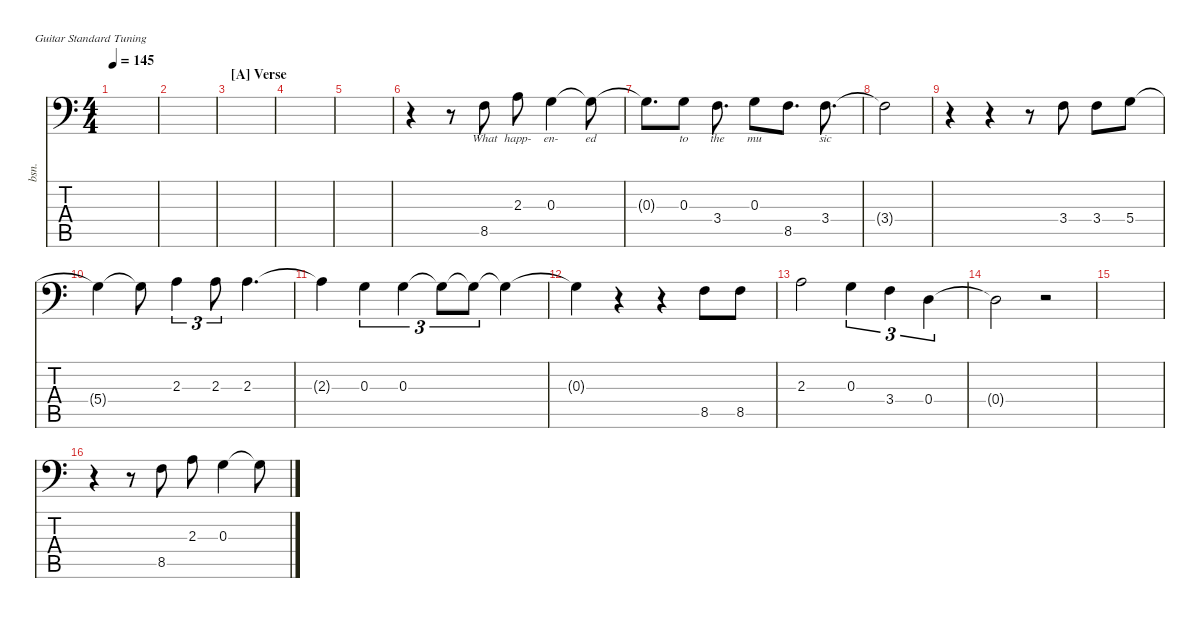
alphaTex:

\defaultSystemsLayout 4
\hideDynamics
\bracketExtendMode nobrackets
\otherSystemsTrackNameOrientation horizontal
\track ("Bassoon" "bsn.") {instrument bassoon}
\staff {score tabs}
\tuning (E4 B3 G3 D3 A2 E2)
\ts (4 4)
\tempo 145
\clef f4
\ks c
|
|
\section ("A" "Verse")
|
|
|
r.4{beam Down} r.8{beam Down} 8.5.8{lyrics (0 "What") lyrics (1 "") lyrics (2 "") lyrics (3 "") lyrics (4 "") beam Down} 2.3.8{lyrics (0 "happ-") lyrics (1 "") lyrics (2 "") lyrics (3 "") lyrics (4 "") beam Down} 0.3.4{lyrics (0 "en-") lyrics (1 "") lyrics (2 "") lyrics (3 "") lyrics (4 "") beam Down} 0.3{t}.8{lyrics (0 "ed") lyrics (1 "") lyrics (2 "") lyrics (3 "") lyrics (4 "") beam Down} |
0.3{t}.8{d beam Down} 0.3.8{lyrics (0 "to") lyrics (1 "") lyrics (2 "") lyrics (3 "") lyrics (4 "") beam Down} 3.4.8{d lyrics (0 "the") lyrics (1 "") lyrics (2 "") lyrics (3 "") lyrics (4 "") beam Down} 0.3.8{lyrics (0 "mu") lyrics (1 "") lyrics (2 "") lyrics (3 "") lyrics (4 "") beam Down} 8.5.8{d beam Down} 3.4.8{d lyrics (0 "sic") lyrics (1 "") lyrics (2 "") lyrics (3 "") lyrics (4 "") beam Down} |
3.4{t}.2{beam Down} |
r.4{beam Down} r.4{beam Down} r.8{beam Down} 3.4.8{beam Down} 3.4.8{beam Down} 5.4.8{beam Down} |
5.4{t}.4{beam Down} 5.4{t}.8{beam Down} 2.3.4{tu (3 2) beam Down} 2.3.8{tu (3 2) beam Down} 2.3.4{d beam Down} |
2.3{t}.4{beam Down} 0.3.4{tu (3 2) beam Down} 0.3.4{tu (3 2) beam Down} 0.3{t}.8{tu (3 2) beam Down} 0.3{t}.8{tu (3 2) beam Down} 0.3{t}.4{beam Down} |
0.3{t}.4{beam Down} r.4{beam Down} r.4{beam Down} 8.5.8{beam Down} 8.5.8{beam Down} |
2.3.2{beam Down} 0.3.4{tu (3 2) beam Down} 3.4.4{tu (3 2) beam Down} 0.4.4{tu (3 2) beam Down} |
0.4{t}.2{beam Down} r.2{beam Down} |
|
r.4{beam Down} r.8{beam Down} 8.5.8{beam Down} 2.3.8{beam Down} 0.3.4{beam Down} 0.3{t}.8{beam Down}
